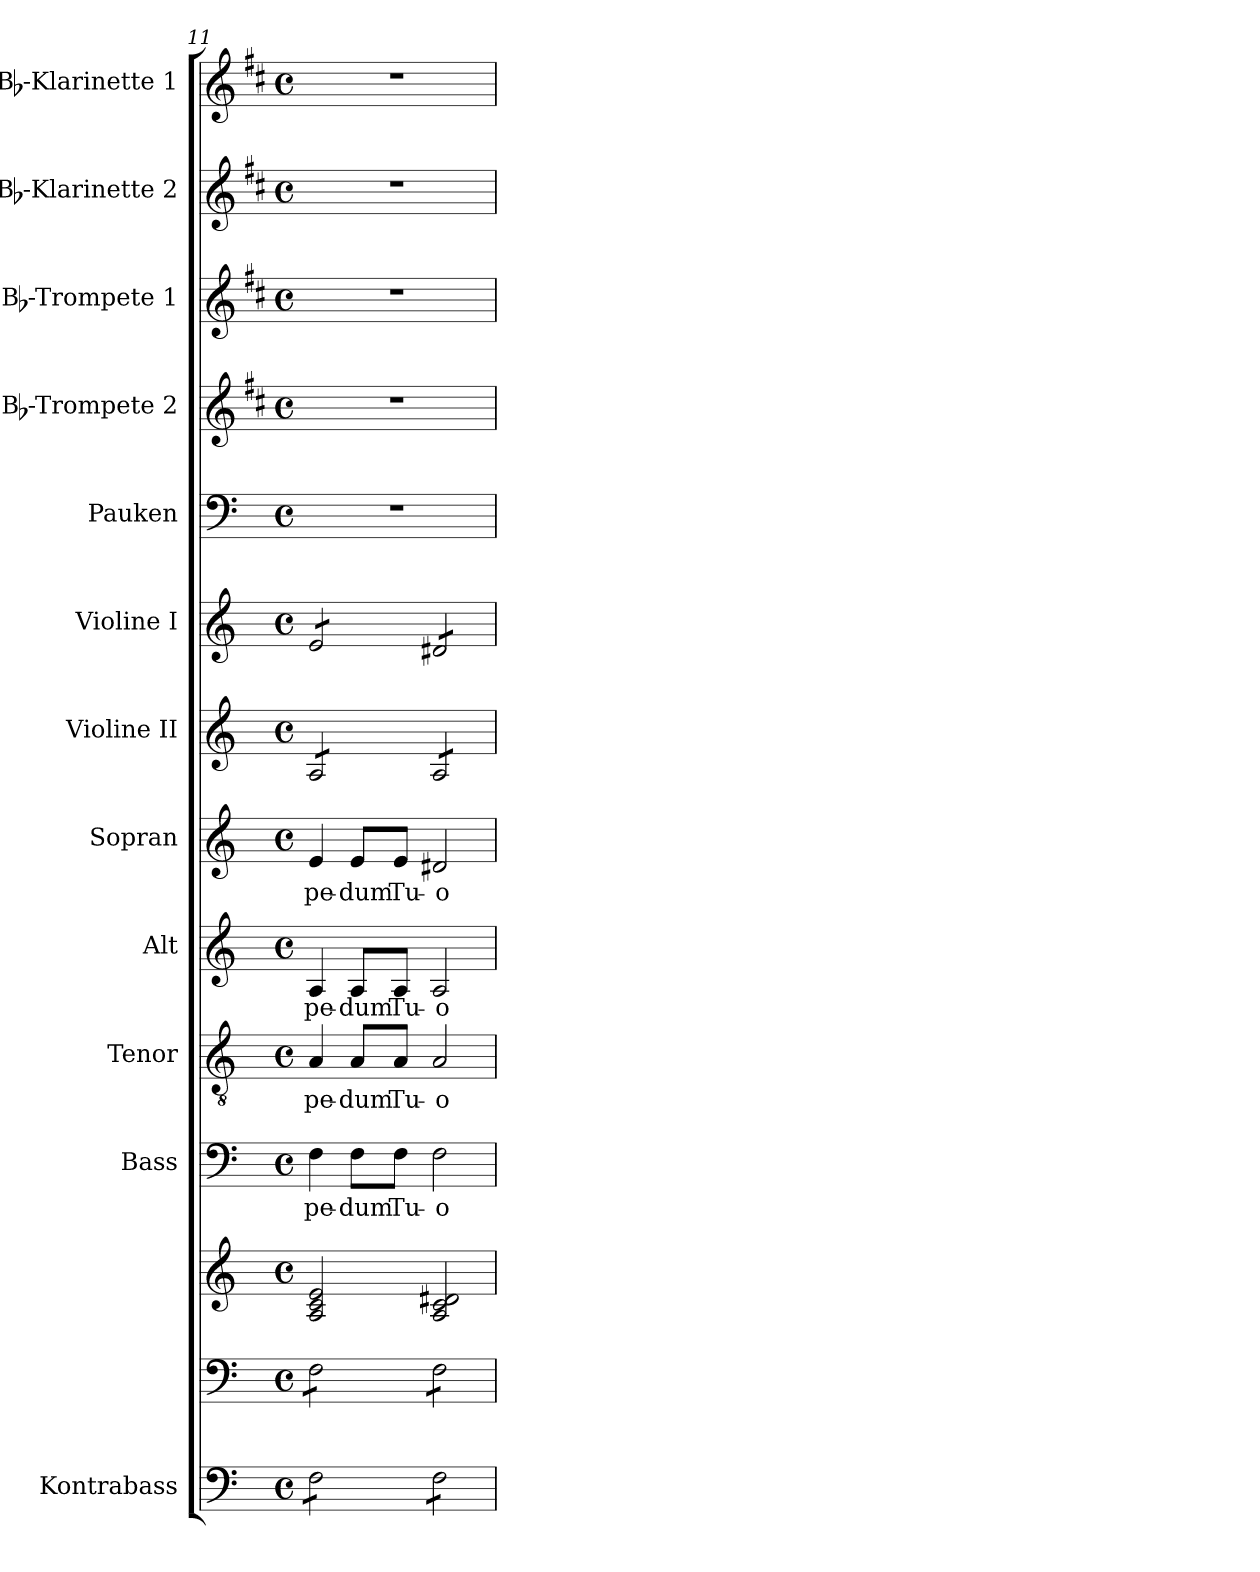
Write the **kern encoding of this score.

**kern	**kern	**kern	**kern	**text	**kern	**text	**kern	**text	**kern	**text	**kern	**kern	**kern	**kern	**kern	**kern	**kern
*part13	*part12	*part12	*part11	*part11	*part10	*part10	*part9	*part9	*part8	*part8	*part7	*part6	*part5	*part4	*part3	*part2	*part1
*staff14	*staff13	*staff12	*staff11	*staff11	*staff10	*staff10	*staff9	*staff9	*staff8	*staff8	*staff7	*staff6	*staff5	*staff4	*staff3	*staff2	*staff1
*I"Kontrabass	*	*	*I"Bass	*	*I"Tenor	*	*I"Alt	*	*I"Sopran	*	*I"Violine II	*I"Violine I	*I"Pauken	*I"Bb-Trompete 2	*I"Bb-Trompete 1	*I"Bb-Klarinette 2	*I"Bb-Klarinette 1
*I'Kb.	*	*	*I'B.	*	*I'T.	*	*I'A.	*	*I'S.	*	*I'Vl. II	*I'Vl. I	*I'Pk.	*I'Bb Trp. 2	*I'Bb Trp. 1	*I'Bb Kl. 2	*I'Bb Kl. 1
!!LO:PB:g=z
*clefF4	*clefF4	*clefG2	*clefF4	*	*clefGv2	*	*clefG2	*	*clefG2	*	*clefG2	*clefG2	*clefF4	*clefG2	*clefG2	*clefG2	*clefG2
*ITrd7c12	*	*	*	*	*	*	*	*	*	*	*	*	*	*ITrd1c2	*ITrd1c2	*ITrd1c2	*ITrd1c2
*k[]	*k[]	*k[]	*k[]	*	*k[]	*	*k[]	*	*k[]	*	*k[]	*k[]	*k[]	*k[]	*k[]	*k[]	*k[]
*C:	*C:	*C:	*C:	*	*C:	*	*C:	*	*C:	*	*C:	*C:	*C:	*C:	*C:	*C:	*C:
*M4/4	*M4/4	*M4/4	*M4/4	*	*M4/4	*	*M4/4	*	*M4/4	*	*M4/4	*M4/4	*M4/4	*M4/4	*M4/4	*M4/4	*M4/4
*met(c)	*met(c)	*met(c)	*met(c)	*	*met(c)	*	*met(c)	*	*met(c)	*	*met(c)	*met(c)	*met(c)	*met(c)	*met(c)	*met(c)	*met(c)
=11	=11	=11	=11	=11	=11	=11	=11	=11	=11	=11	=11	=11	=11	=11	=11	=11	=11
!	!	!	!	!LO:LY:b	!	!LO:LY:b	!	!LO:LY:b	!	!LO:LY:b	!	!	!	!	!	!	!
*tremolo	*	*	*	*	*	*	*	*	*	*	*	*	*	*	*	*	*
*	*tremolo	*	*	*	*	*	*	*	*	*	*	*	*	*	*	*	*
*	*	*	*	*	*	*	*	*	*	*	*tremolo	*	*	*	*	*	*
*	*	*	*	*	*	*	*	*	*	*	*	*tremolo	*	*	*	*	*
8FF\L	8F\L	2A/ 2c/ 2e/	4F\	pe-	4A/	pe-	4A/	pe-	4e/	pe-	8A/L	8e/L	1r	1r	1r	1r	1r
8FF\	8F\	.	.	.	.	.	.	.	.	.	8A/	8e/	.	.	.	.	.
!	!	!	!	!LO:LY:b	!	!LO:LY:b	!	!LO:LY:b	!	!LO:LY:b	!	!	!	!	!	!	!
8FF\	8F\	.	8F\L	-dum	8A/L	-dum	8A/L	-dum	8e/L	-dum	8A/	8e/	.	.	.	.	.
!	!	!	!	!LO:LY:b	!	!LO:LY:b	!	!LO:LY:b	!	!LO:LY:b	!	!	!	!	!	!	!
8FF\J	8F\J	.	8F\J	Tu-	8A/J	Tu-	8A/J	Tu-	8e/J	Tu-	8A/J	8e/J	.	.	.	.	.
!	!	!	!	!LO:LY:b	!	!LO:LY:b	!	!LO:LY:b	!	!LO:LY:b	!	!	!	!	!	!	!
8FF\L	8F\L	2A/ 2c/ 2d#X/	2F\	-o-	2A/	-o-	2A/	-o-	2d#X/	-o-	8A/L	8d#X/L	.	.	.	.	.
8FF\	8F\	.	.	.	.	.	.	.	.	.	8A/	8d#X/	.	.	.	.	.
8FF\	8F\	.	.	.	.	.	.	.	.	.	8A/	8d#X/	.	.	.	.	.
8FF\J	8F\J	.	.	.	.	.	.	.	.	.	8A/J	8d#X/J	.	.	.	.	.
*	*	*	*	*	*	*	*	*	*	*	*	*Xtremolo	*	*	*	*	*
*	*	*	*	*	*	*	*	*	*	*	*Xtremolo	*	*	*	*	*	*
*	*Xtremolo	*	*	*	*	*	*	*	*	*	*	*	*	*	*	*	*
*Xtremolo	*	*	*	*	*	*	*	*	*	*	*	*	*	*	*	*	*
=	=	=	=	=	=	=	=	=	=	=	=	=	=	=	=	=	=
*-	*-	*-	*-	*-	*-	*-	*-	*-	*-	*-	*-	*-	*-	*-	*-	*-	*-
